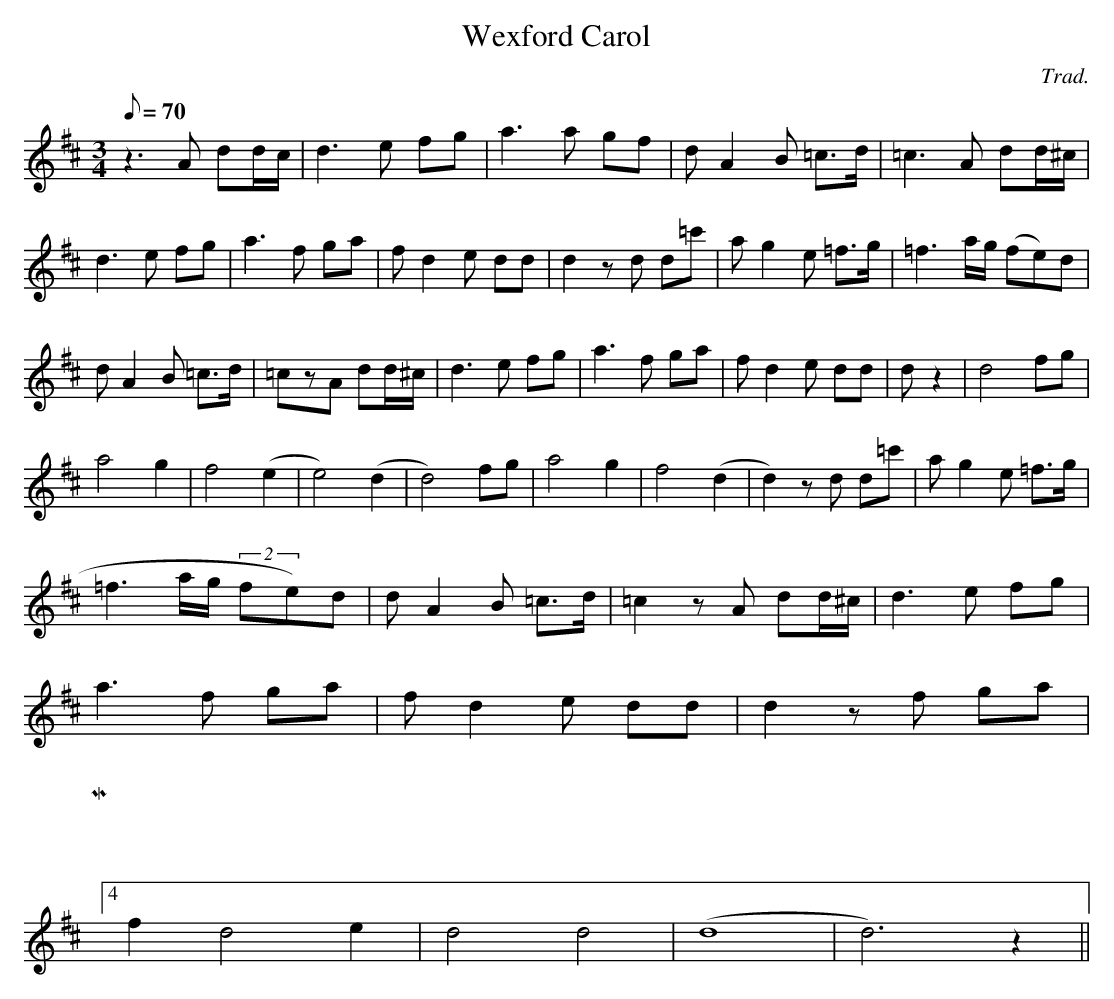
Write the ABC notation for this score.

X:1
T:Wexford Carol
M:3/4
L:1/8
Q:70
C:Trad.
K:D
z3 A dd/2c/2|d3e fg|a3a gf|dA2B =c3/2d/2|=c3A dd/2^c/2|
d3e fg|a3f ga|fd2e dd|d2zd d=c'|ag2 e =f3/2g/2|=f3 a/2g/2 (fe)d|
dA2 B =c3/2d/2|=czA dd/2^c1/2|d3e fg|a3f ga|fd2e dd|dz2|d4fg|
a4g2|f4(e2|e4)(d2|d4)fg|a4g2|f4(d2|d2)zd d=c'|ag2e =f3/2g/2|
=f3a/2g/2 (2fe)d|dA2B =c3/2d/2|=c2zA dd/2^c/2|d3e fg|
a3f ga|fd2 e dd|d2zf ga|
|M:4/4
L:1/8
f2d4e2|d4 d4|(d8|d6)z2||
